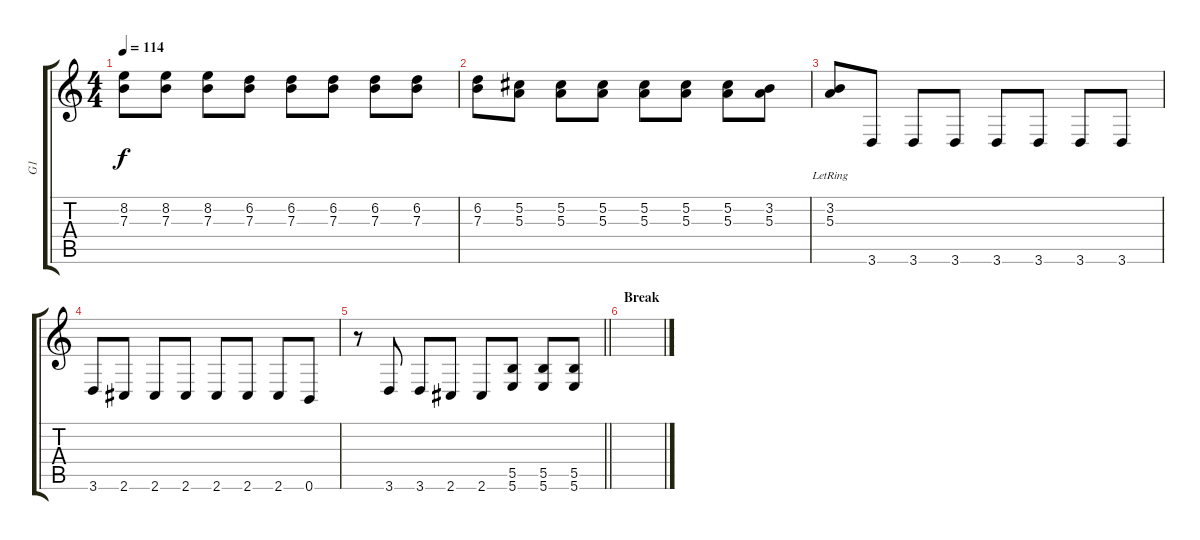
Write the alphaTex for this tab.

\track ("G1" "G1") {instrument distortionguitar}
\staff {score tabs}
\tuning (Db4 Ab3 E3 B2 Gb2 B1) {hide}
\ts (4 4)
\tempo 114
\clef g2
\ks c
(8.2 7.3).8{dy f} (8.2 7.3).8 (8.2 7.3).8 (6.2 7.3).8 (6.2 7.3).8 (6.2 7.3).8 (6.2 7.3).8 (6.2 7.3).8 |
(6.2 7.3).8 (5.2 5.3).8 (5.2 5.3).8 (5.2 5.3).8 (5.2 5.3).8 (5.2 5.3).8 (5.2 5.3).8 (3.2 5.3).8 |
(3.2{lr} 5.3{lr}).8 3.6.8 3.6.8 3.6.8 3.6.8 3.6.8 3.6.8 3.6.8 |
3.6.8 2.6.8 2.6.8 2.6.8 2.6.8 2.6.8 2.6.8 0.6.8 |
\barLineRight lightlight
r.8 3.6.8 3.6.8 2.6.8 2.6.8 (5.5 5.6).8 (5.5 5.6).8 (5.5 5.6).8 |
\section ("" "Break")
